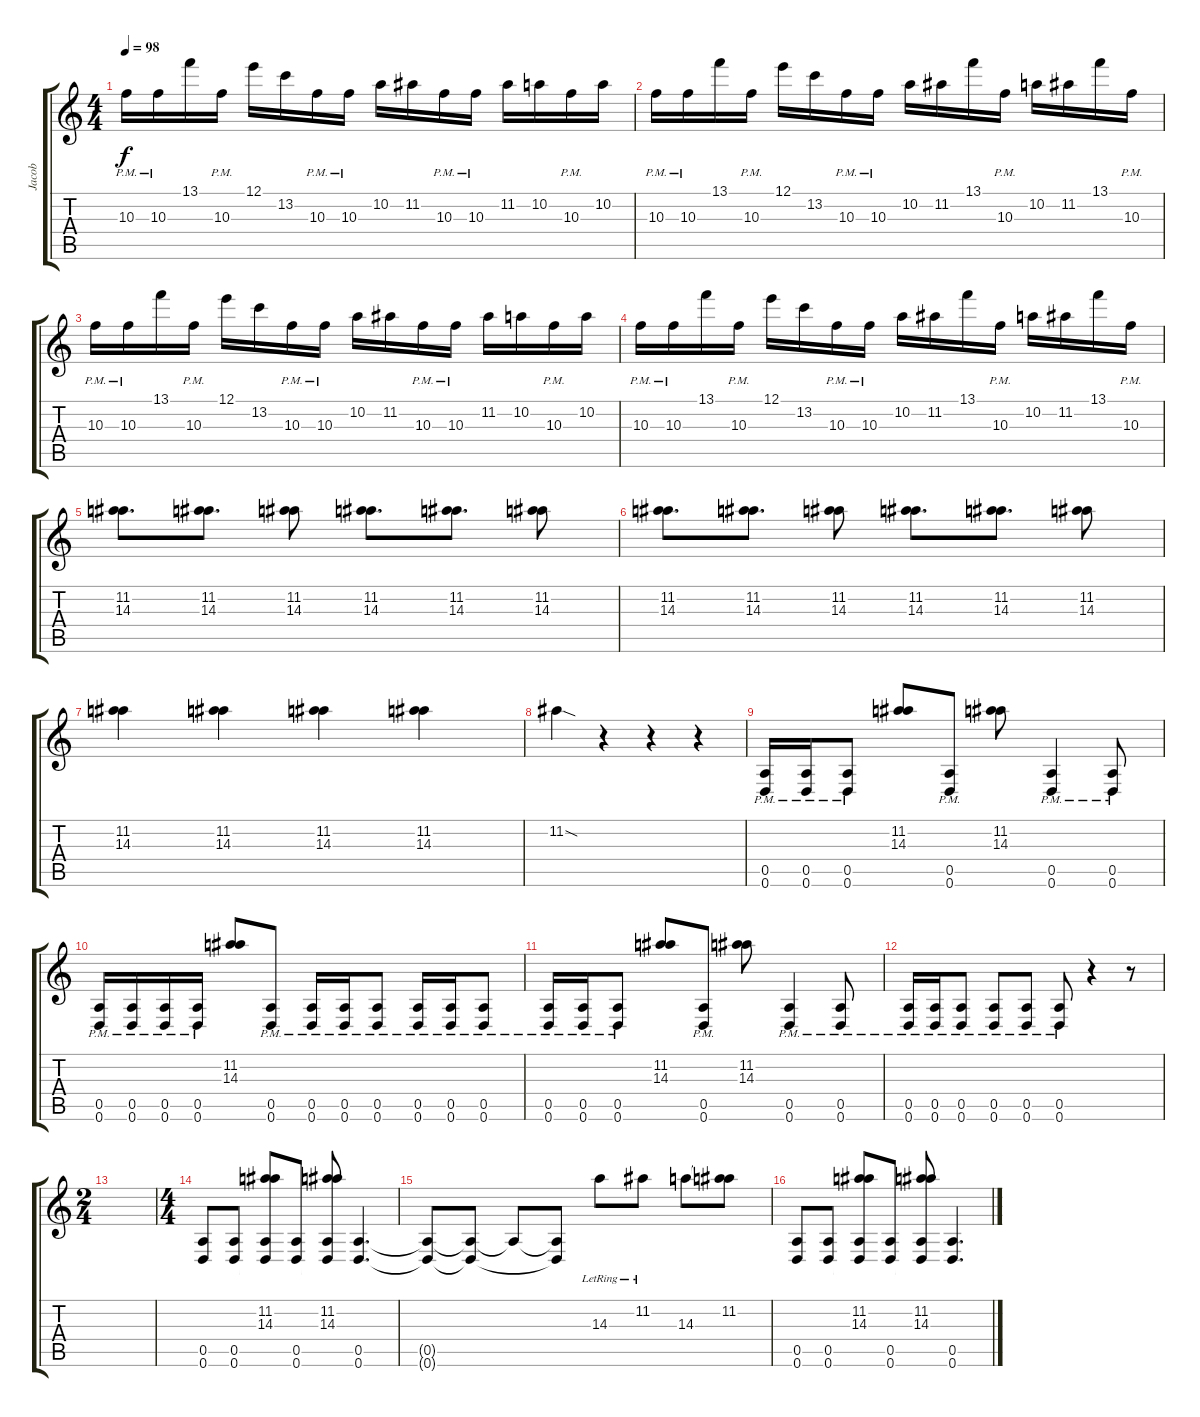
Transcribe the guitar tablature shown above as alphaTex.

\track ("Jacob" "Jacob") {instrument overdrivenguitar}
\staff {score tabs}
\tuning (E4 B3 G3 D3 A2 D2) {hide}
\ts (4 4)
\tempo 98
\clef g2
\ks c
10.3{pm}.16{dy f} 10.3{pm}.16 13.1.16 10.3{pm}.16 12.1.16 13.2.16 10.3{pm}.16 10.3{pm}.16 10.2.16 11.2.16 10.3{pm}.16 10.3{pm}.16 11.2.16 10.2.16 10.3{pm}.16 10.2.16 |
10.3{pm}.16 10.3{pm}.16 13.1.16 10.3{pm}.16 12.1.16 13.2.16 10.3{pm}.16 10.3{pm}.16 10.2.16 11.2.16 13.1.16 10.3{pm}.16 10.2.16 11.2.16 13.1.16 10.3{pm}.16 |
10.3{pm}.16 10.3{pm}.16 13.1.16 10.3{pm}.16 12.1.16 13.2.16 10.3{pm}.16 10.3{pm}.16 10.2.16 11.2.16 10.3{pm}.16 10.3{pm}.16 11.2.16 10.2.16 10.3{pm}.16 10.2.16 |
10.3{pm}.16 10.3{pm}.16 13.1.16 10.3{pm}.16 12.1.16 13.2.16 10.3{pm}.16 10.3{pm}.16 10.2.16 11.2.16 13.1.16 10.3{pm}.16 10.2.16 11.2.16 13.1.16 10.3{pm}.16 |
(11.2 14.3).8{d} (11.2 14.3).8{d} (11.2 14.3).8 (11.2 14.3).8{d} (11.2 14.3).8{d} (11.2 14.3).8 |
(11.2 14.3).8{d} (11.2 14.3).8{d} (11.2 14.3).8 (11.2 14.3).8{d} (11.2 14.3).8{d} (11.2 14.3).8 |
(11.2 14.3).4 (11.2 14.3).4 (11.2 14.3).4 (11.2 14.3).4 |
11.2{sod}.4 r.4 r.4 r.4 |
(0.5{pm} 0.6{pm}).16 (0.5{pm} 0.6{pm}).16 (0.5{pm} 0.6{pm}).8 (11.2 14.3).8 (0.5{pm} 0.6{pm}).8 (11.2 14.3).8 (0.5{pm} 0.6{pm}).4 (0.5{pm} 0.6{pm}).8 |
(0.5{pm} 0.6{pm}).16 (0.5{pm} 0.6{pm}).16 (0.5{pm} 0.6{pm}).16 (0.5{pm} 0.6{pm}).16 (11.2 14.3).8 (0.5{pm} 0.6{pm}).8 (0.5{pm} 0.6{pm}).16 (0.5{pm} 0.6{pm}).16 (0.5{pm} 0.6{pm}).8 (0.5{pm} 0.6{pm}).16 (0.5{pm} 0.6{pm}).16 (0.5{pm} 0.6{pm}).8 |
(0.5{pm} 0.6{pm}).16 (0.5{pm} 0.6{pm}).16 (0.5{pm} 0.6{pm}).8 (11.2 14.3).8 (0.5{pm} 0.6{pm}).8 (11.2 14.3).8 (0.5{pm} 0.6{pm}).4 (0.5{pm} 0.6{pm}).8 |
(0.5{pm} 0.6{pm}).16 (0.5{pm} 0.6{pm}).16 (0.5{pm} 0.6{pm}).8 (0.5{pm} 0.6{pm}).8 (0.5{pm} 0.6{pm}).8 (0.5{pm} 0.6{pm}).8 r.4 r.8 |
\ts (2 4)
|
\ts (4 4)
(0.5 0.6).8 (0.5 0.6).8 (11.2 14.3 0.5{t} 0.6{t}).8 (0.5 0.6).8 (11.2 14.3 0.5{t} 0.6{t}).8 (0.5 0.6).4{d} |
(0.5{t} 0.6{t}).8 (0.5{t} 0.6{t}).8 0.5{t}.8 (0.5{t} 0.6{t}).8 14.3{lr}.8 11.2{lr}.8 14.3.8 (11.2 14.3{t}).8 |
(0.5 0.6).8 (0.5 0.6).8 (11.2 14.3 0.5{t} 0.6{t}).8 (0.5 0.6).8 (11.2 14.3 0.5{t} 0.6{t}).8 (0.5 0.6).4{d}
